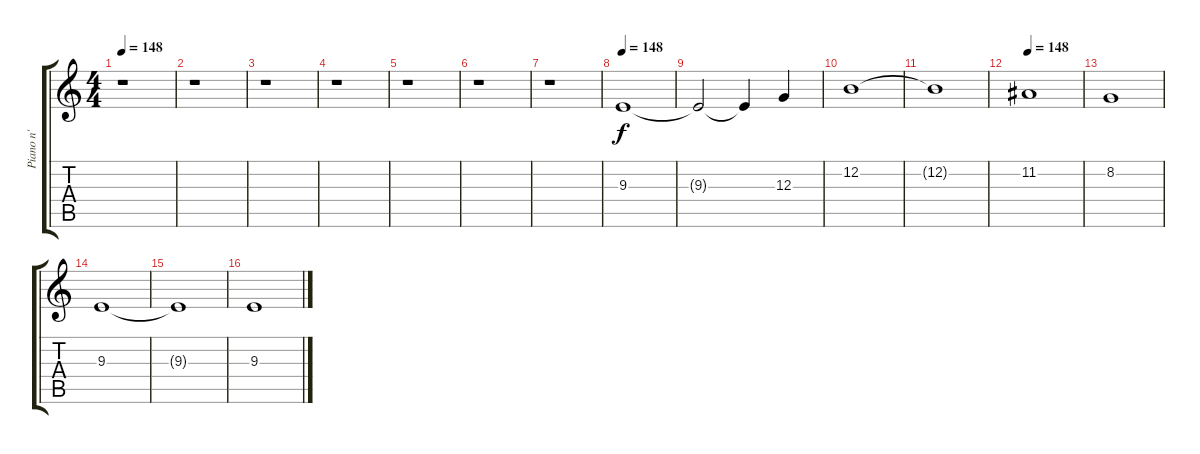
\track ("Piano n'  choirs" "Piano n'  ") {instrument electricgrandpiano}
\staff {score tabs}
\tuning (E4 B3 G3 D3 A2 E2) {hide}
\ts (4 4)
\tempo 148
\clef g2
\ks c
r.1{dy f} |
r.1 |
r.1 |
r.1 |
r.1 |
r.1 |
r.1 |
\tempo 148
9.3.1{volume 15 balance 8 instrument choiraahs} |
9.3{t}.2 9.3{t}.4 12.3.4 |
12.2.1 |
12.2{t}.1 |
\tempo 148
11.2.1 |
8.2.1 |
9.3.1 |
9.3{t}.1 |
9.3.1
